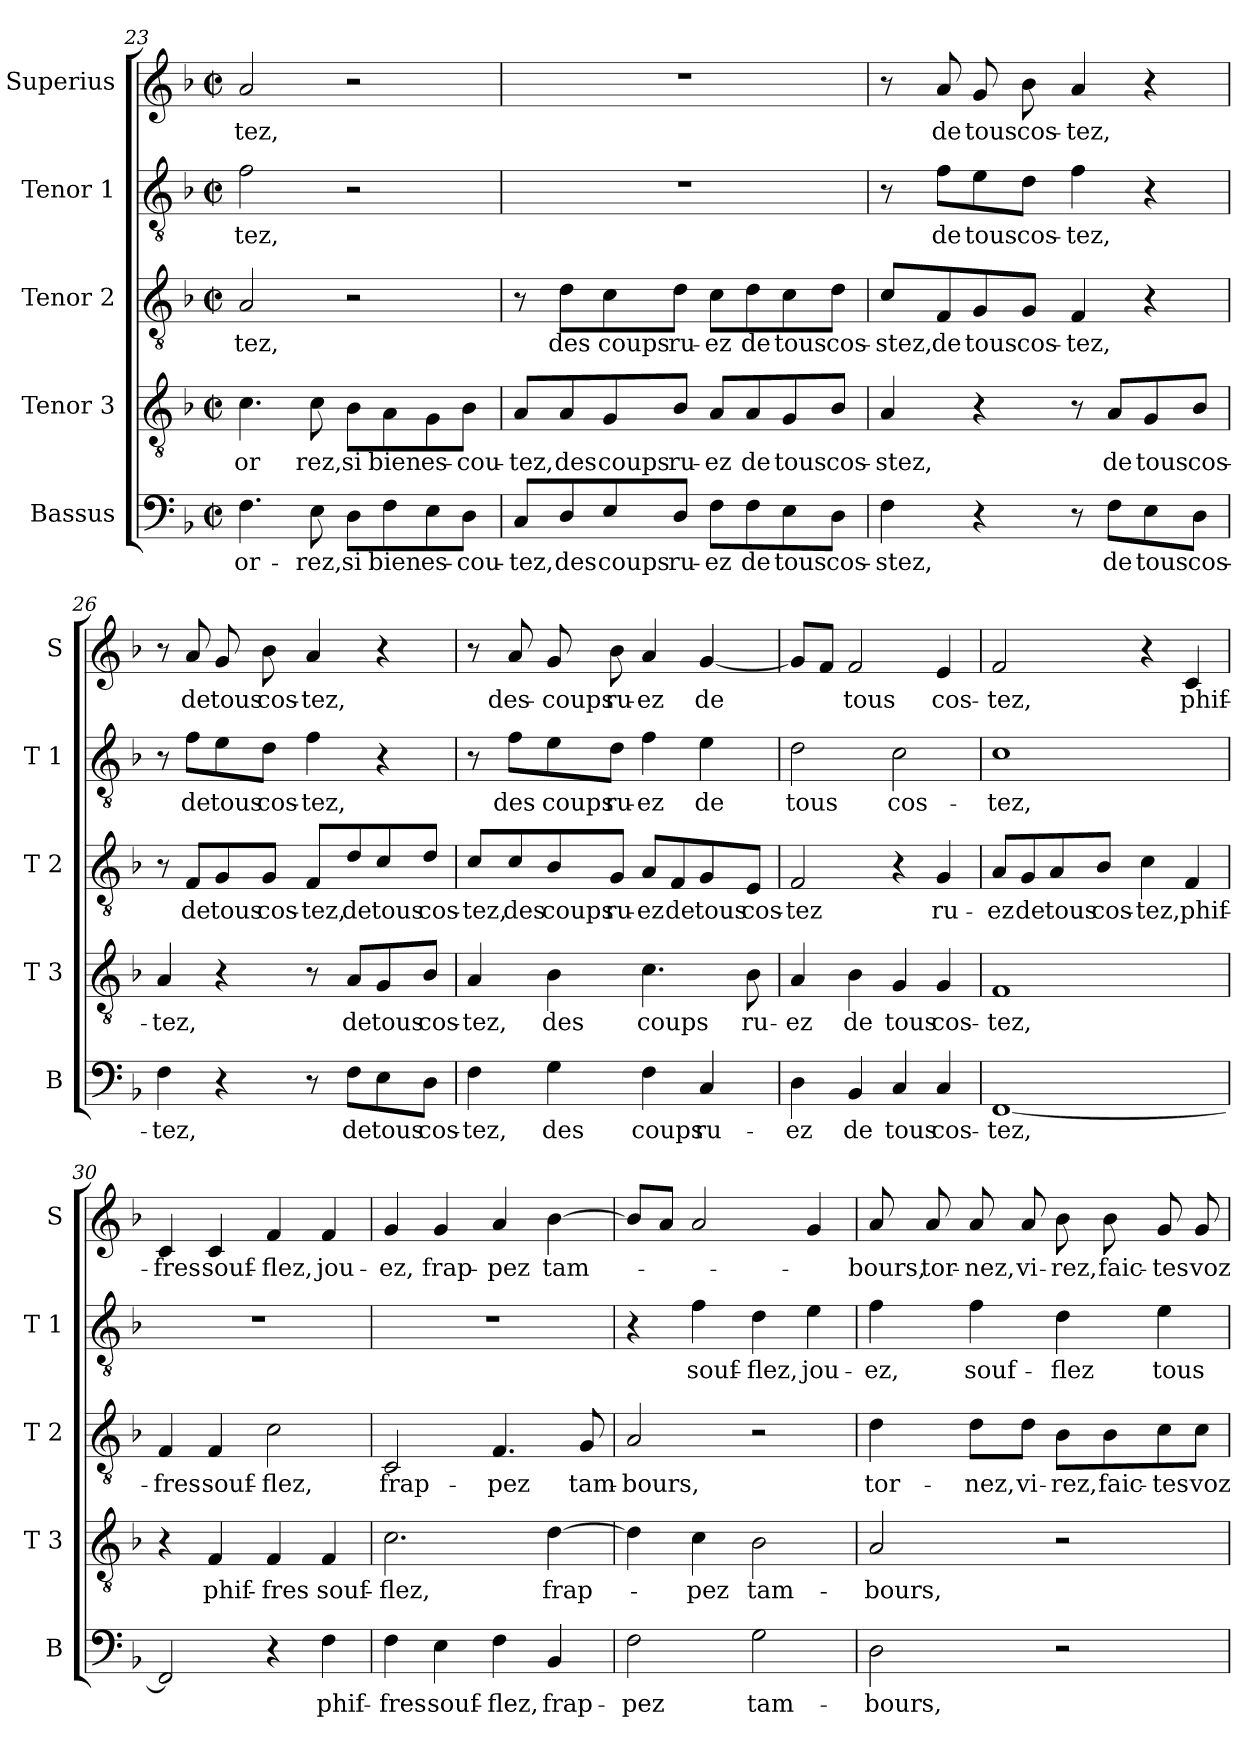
**kern	**text	**kern	**text	**kern	**text	**kern	**text	**kern	**text
*part5	*part5	*part4	*part4	*part3	*part3	*part2	*part2	*part1	*part1
*staff5	*staff5	*staff4	*staff4	*staff3	*staff3	*staff2	*staff2	*staff1	*staff1
*I"Bassus	*	*I"Tenor 3	*	*I"Tenor 2	*	*I"Tenor 1	*	*I"Superius	*
*I'B	*	*I'T 3	*	*I'T 2	*	*I'T 1	*	*I'S	*
*clefF4	*	*clefGv2	*	*clefGv2	*	*clefGv2	*	*clefG2	*
*k[b-]	*	*k[b-]	*	*k[b-]	*	*k[b-]	*	*k[b-]	*
*F:	*	*F:	*	*F:	*	*F:	*	*F:	*
*M2/2	*	*M2/2	*	*M2/2	*	*M2/2	*	*M2/2	*
*met(c|)	*	*met(c|)	*	*met(c|)	*	*met(c|)	*	*met(c|)	*
=23	=23	=23	=23	=23	=23	=23	=23	=23	=23
4.F\	or-	4.c\	or	2A/	-tez,	2f\	-tez,	2a/	-tez,
8E\	-rez,	8c\	rez,	.	.	.	.	.	.
8D\L	si	8B-\L	si	2r	.	2r	.	2r	.
8F\	bien	8A\	bien	.	.	.	.	.	.
8E\	es-	8G\	es-	.	.	.	.	.	.
8D\J	-cou-	8B-\J	-cou-	.	.	.	.	.	.
=24	=24	=24	=24	=24	=24	=24	=24	=24	=24
8C/L	-tez,	8A/L	-tez,	8r	.	1r	.	1r	.
8D/	des	8A/	des	8d\L	des	.	.	.	.
8E/	coups	8G/	coups	8c\	coups	.	.	.	.
8D/J	ru-	8B-/J	ru-	8d\J	ru-	.	.	.	.
8F\L	-ez	8A/L	-ez	8c\L	-ez	.	.	.	.
8F\	de	8A/	de	8d\	de	.	.	.	.
8E\	tous	8G/	tous	8c\	tous	.	.	.	.
8D\J	cos-	8B-/J	cos-	8d\J	cos-	.	.	.	.
!!LO:PB:g=z
=25	=25	=25	=25	=25	=25	=25	=25	=25	=25
4F\	-stez,	4A/	-stez,	8c/L	-stez,	8r	.	8r	.
.	.	.	.	8F/	de	8f\L	de	8a/	de
4r	.	4r	.	8G/	tous	8e\	tous	8g/	tous
.	.	.	.	8G/J	cos-	8d\J	cos-	8b-\	cos-
8r	.	8r	.	4F/	-tez,	4f\	-tez,	4a/	-tez,
8F\L	de	8A/L	de	.	.	.	.	.	.
8E\	tous	8G/	tous	4r	.	4r	.	4r	.
8D\J	cos-	8B-/J	cos-	.	.	.	.	.	.
=26	=26	=26	=26	=26	=26	=26	=26	=26	=26
4F\	-tez,	4A/	-tez,	8r	.	8r	.	8r	.
.	.	.	.	8F/L	de	8f\L	de	8a/	de
4r	.	4r	.	8G/	tous	8e\	tous	8g/	tous
.	.	.	.	8G/J	cos-	8d\J	cos-	8b-\	cos-
8r	.	8r	.	8F/L	-tez,	4f\	-tez,	4a/	-tez,
8F\L	de	8A/L	de	8d/	de	.	.	.	.
8E\	tous	8G/	tous	8c/	tous	4r	.	4r	.
8D\J	cos-	8B-/J	cos-	8d/J	cos-	.	.	.	.
=27	=27	=27	=27	=27	=27	=27	=27	=27	=27
4F\	-tez,	4A/	-tez,	8c/L	-tez,	8r	.	8r	.
.	.	.	.	8c/	des	8f\L	des	8a/	des-
4G\	des	4B-\	des	8B-/	coups	8e\	coups	8g/	-coups
.	.	.	.	8G/J	ru-	8d\J	ru-	8b-\	ru-
4F\	coups	4.c\	coups	8A/L	-ez	4f\	-ez	4a/	-ez
.	.	.	.	8F/	de	.	.	.	.
4C/	ru-	.	.	8G/	tous	4e\	de	[4g/	de
.	.	8B-\	ru-	8E/J	cos-	.	.	.	.
!!LO:LB:g=z
=28	=28	=28	=28	=28	=28	=28	=28	=28	=28
4D\	-ez	4A/	-ez	2F/	-tez	2d\	tous	8g/L]	.
.	.	.	.	.	.	.	.	8f/J	.
4BB-/	de	4B-\	de	.	.	.	.	2f/	tous
4C/	tous	4G/	tous	4r	.	2c\	cos-	.	.
4C/	cos-	4G/	cos-	4G/	ru-	.	.	4e/	cos-
=29	=29	=29	=29	=29	=29	=29	=29	=29	=29
[1FF	-tez,	1F	-tez,	8A/L	-ez	1c	-tez,	2f/	-tez,
.	.	.	.	8G/	de	.	.	.	.
.	.	.	.	8A/	tous	.	.	.	.
.	.	.	.	8B-/J	cos-	.	.	.	.
.	.	.	.	4c\	-tez,	.	.	4r	.
.	.	.	.	4F/	phif-	.	.	4c/	phif-
=30	=30	=30	=30	=30	=30	=30	=30	=30	=30
2FF/]	.	4r	.	4F/	-fres	1r	.	4c/	-fres
.	.	4F/	phif-	4F/	souf-	.	.	4c/	souf-
4r	.	4F/	-fres	2c\	-flez,	.	.	4f/	-flez,
4F\	phif-	4F/	souf-	.	.	.	.	4f/	jou-
=31	=31	=31	=31	=31	=31	=31	=31	=31	=31
4F\	-fres	2.c\	-flez,	2C/	frap-	1r	.	4g/	-ez,
4E\	souf-	.	.	.	.	.	.	4g/	frap-
4F\	-flez,	.	.	4.F/	-pez	.	.	4a/	-pez
4BB-/	frap-	[4d\	frap-	.	.	.	.	[4b-\	tam-
.	.	.	.	8G/	tam-	.	.	.	.
=32	=32	=32	=32	=32	=32	=32	=32	=32	=32
2F\	-pez	4d\]	.	2A/	-bours,	4r	.	8b-/L]	.
.	.	.	.	.	.	.	.	8a/J	.
.	.	4c\	-pez	.	.	4f\	souf-	2a/	.
2G\	tam-	2B-\	tam-	2r	.	4d\	-flez,	.	.
.	.	.	.	.	.	4e\	jou-	4g/	.
!!LO:LB:g=z
=33	=33	=33	=33	=33	=33	=33	=33	=33	=33
2D\	-bours,	2A/	-bours,	4d\	tor-	4f\	-ez,	8a/	-bours,
.	.	.	.	.	.	.	.	8a/	tor-
.	.	.	.	8d\L	-nez,	4f\	souf-	8a/	-nez,
.	.	.	.	8d\J	vi-	.	.	8a/	vi-
2r	.	2r	.	8B-\L	-rez,	4d\	-flez	8b-\	-rez,
.	.	.	.	8B-\	faic-	.	.	8b-\	faic-
.	.	.	.	8c\	-tes	4e\	tous-	8g/	-tes
.	.	.	.	8c\J	voz	.	.	8g/	voz
=	=	=	=	=	=	=	=	=	=
*-	*-	*-	*-	*-	*-	*-	*-	*-	*-
